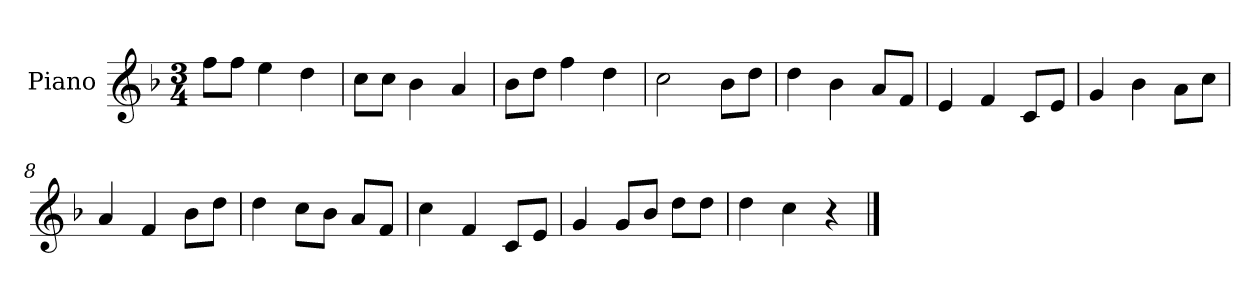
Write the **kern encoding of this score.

**kern
*part1
*staff1
*I"Piano
*I'P-no
*clefG2
*k[b-]
*M3/4
*MM179
=1
8ff\L
8ff\J
4ee\
4dd\
=2
8cc\L
8cc\J
4b-\
4a/
=3
8b-\L
8dd\J
4ff\
4dd\
=4
2cc\
8b-\L
8dd\J
=5
4dd\
4b-\
8a/L
8f/J
=6
4e/
4f/
8c/L
8e/J
=7
4g/
4b-\
8a\L
8cc\J
=8
4a/
4f/
8b-\L
8dd\J
=9
4dd\
8cc\L
8b-\J
8a/L
8f/J
!!LO:LB:g=z
=10
4cc\
4f/
8c/L
8e/J
=11
4g/
8g/L
8b-/J
8dd\L
8dd\J
=12
4dd\
4cc\
4r
==
*-
